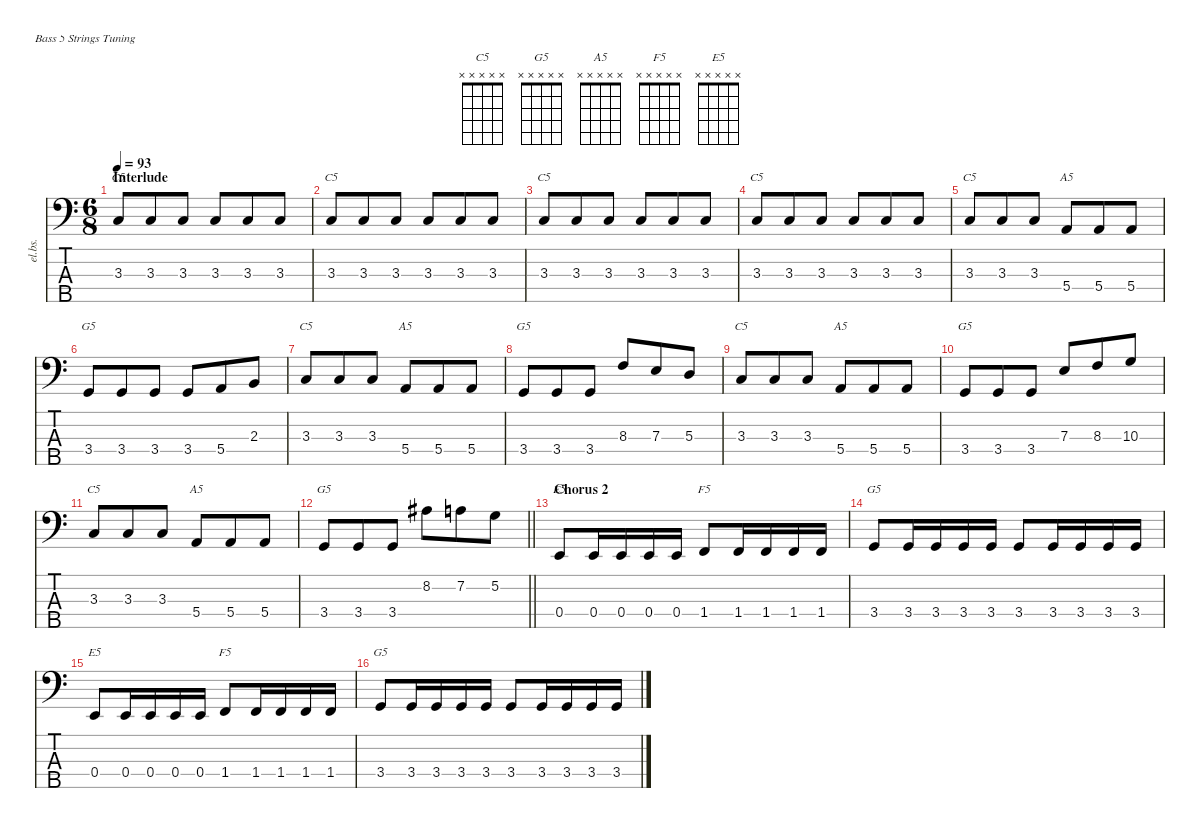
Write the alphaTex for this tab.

\defaultSystemsLayout 4
\hideDynamics
\bracketExtendMode nobrackets
\otherSystemsTrackNameOrientation horizontal
\track ("Bass" "el.bs.") {instrument electricbassfinger}
\staff {score tabs}
\tuning (G2 D2 A1 E1 B0)
\chord ("C5" x x x x x)
\chord ("G5" x x x x x)
\chord ("A5" x x x x x)
\chord ("F5" x x x x x)
\chord ("E5" x x x x x)
\ts (6 8)
\section ("" "Interlude")
\tempo 93
\clef f4
\ks c
3.3.8{ch "C5" dy f beam Up} 3.3.8{beam Up} 3.3.8{beam Up} 3.3.8{beam Up} 3.3.8{beam Up} 3.3.8{beam Up} |
3.3.8{ch "C5" beam Up} 3.3.8{beam Up} 3.3.8{beam Up} 3.3.8{beam Up} 3.3.8{beam Up} 3.3.8{beam Up} |
3.3.8{ch "C5" beam Up} 3.3.8{beam Up} 3.3.8{beam Up} 3.3.8{beam Up} 3.3.8{beam Up} 3.3.8{beam Up} |
3.3.8{ch "C5" beam Up} 3.3.8{beam Up} 3.3.8{beam Up} 3.3.8{beam Up} 3.3.8{beam Up} 3.3.8{beam Up} |
3.3.8{ch "C5" beam Up} 3.3.8{beam Up} 3.3.8{beam Up} 5.4.8{ch "A5" beam Up} 5.4.8{beam Up} 5.4.8{beam Up} |
3.4.8{ch "G5" beam Up} 3.4.8{beam Up} 3.4.8{beam Up} 3.4.8{beam Up} 5.4.8{beam Up} 2.3.8{beam Up} |
3.3.8{ch "C5" beam Up} 3.3.8{beam Up} 3.3.8{beam Up} 5.4.8{ch "A5" beam Up} 5.4.8{beam Up} 5.4.8{beam Up} |
3.4.8{ch "G5" beam Up} 3.4.8{beam Up} 3.4.8{beam Up} 8.3.8{beam Up} 7.3.8{beam Down} 5.3.8{beam Down} |
3.3.8{ch "C5" beam Up} 3.3.8{beam Up} 3.3.8{beam Up} 5.4.8{ch "A5" beam Up} 5.4.8{beam Up} 5.4.8{beam Up} |
3.4.8{ch "G5" beam Up} 3.4.8{beam Up} 3.4.8{beam Up} 7.3.8{beam Up} 8.3.8{beam Down} 10.3.8{beam Down} |
3.3.8{ch "C5" beam Up} 3.3.8{beam Up} 3.3.8{beam Up} 5.4.8{ch "A5" beam Up} 5.4.8{beam Up} 5.4.8{beam Up} |
\barLineRight lightlight
3.4.8{ch "G5" beam Up} 3.4.8{beam Up} 3.4.8{beam Down} 8.2{acc #}.8{beam Down} 7.2.8{beam Down} 5.2.8{beam Down} |
\section ("" "Chorus 2")
0.4.8{ch "E5" beam Up} 0.4.16{beam Up} 0.4.16{beam Up} 0.4.16{beam Up} 0.4.16{beam Up} 1.4.8{ch "F5" beam Up} 1.4.16{beam Up} 1.4.16{beam Up} 1.4.16{beam Up} 1.4.16{beam Up} |
3.4.8{ch "G5" beam Up} 3.4.16{beam Up} 3.4.16{beam Up} 3.4.16{beam Up} 3.4.16{beam Up} 3.4.8{beam Up} 3.4.16{beam Up} 3.4.16{beam Up} 3.4.16{beam Up} 3.4.16{beam Up} |
0.4.8{ch "E5" beam Up} 0.4.16{beam Up} 0.4.16{beam Up} 0.4.16{beam Up} 0.4.16{beam Up} 1.4.8{ch "F5" beam Up} 1.4.16{beam Up} 1.4.16{beam Up} 1.4.16{beam Up} 1.4.16{beam Up} |
3.4.8{ch "G5" beam Up} 3.4.16{beam Up} 3.4.16{beam Up} 3.4.16{beam Up} 3.4.16{beam Up} 3.4.8{beam Up} 3.4.16{beam Up} 3.4.16{beam Up} 3.4.16{beam Up} 3.4.16{beam Up}
